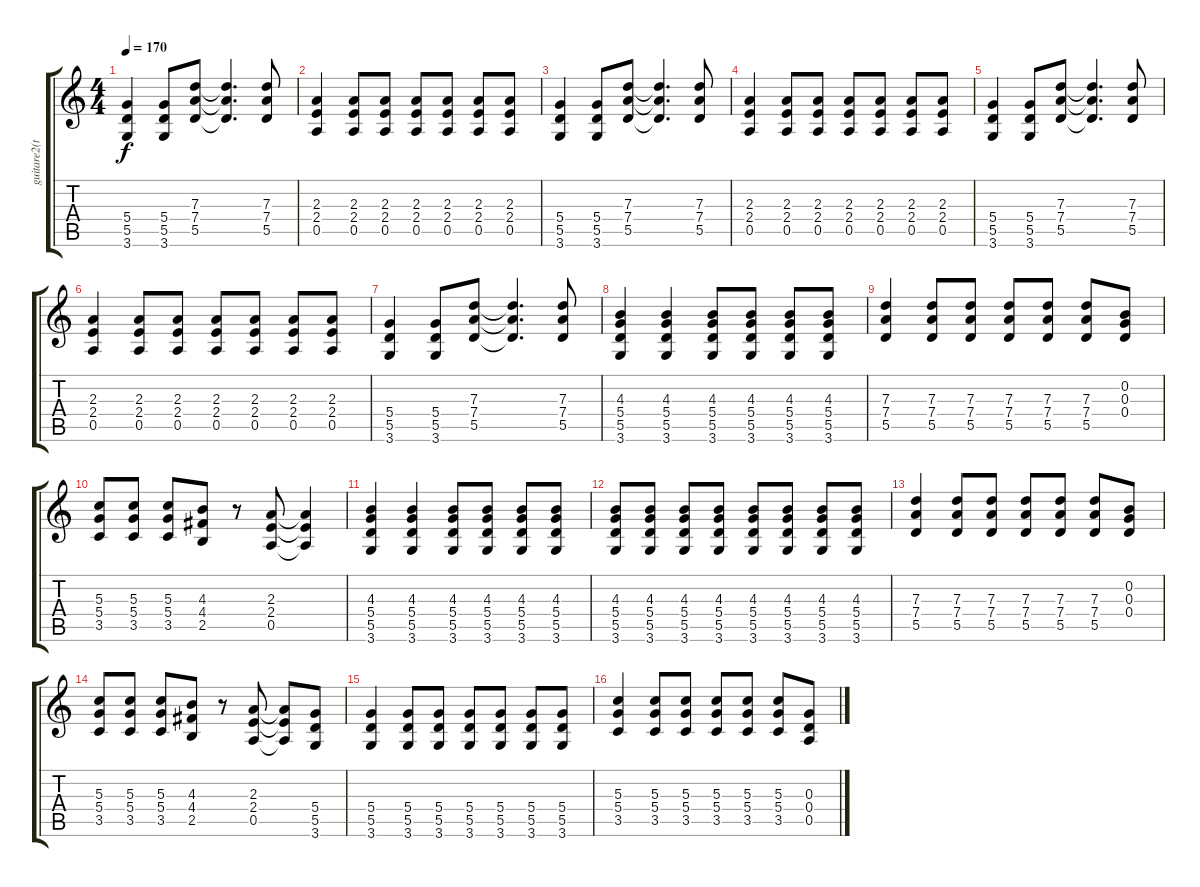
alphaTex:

\track ("guitare2(tim)" "guitare2(t") {instrument distortionguitar}
\staff {score tabs}
\tuning (E4 B3 G3 D3 A2 E2) {hide}
\ts (4 4)
\tempo 170
\clef g2
\ks c
(5.4 5.5 3.6).4{dy f} (5.4 5.5 3.6).8 (7.3 7.4 5.5).8 (7.3{t} 7.4{t} 5.5{t}).4{d} (7.3 7.4 5.5).8 |
(2.3 2.4 0.5).4{volume 13} (2.3 2.4 0.5).8 (2.3 2.4 0.5).8 (2.3 2.4 0.5).8 (2.3 2.4 0.5).8 (2.3 2.4 0.5).8 (2.3 2.4 0.5).8 |
(5.4 5.5 3.6).4 (5.4 5.5 3.6).8 (7.3 7.4 5.5).8 (7.3{t} 7.4{t} 5.5{t}).4{d} (7.3 7.4 5.5).8 |
(2.3 2.4 0.5).4{volume 13} (2.3 2.4 0.5).8 (2.3 2.4 0.5).8 (2.3 2.4 0.5).8 (2.3 2.4 0.5).8 (2.3 2.4 0.5).8 (2.3 2.4 0.5).8 |
(5.4 5.5 3.6).4 (5.4 5.5 3.6).8 (7.3 7.4 5.5).8 (7.3{t} 7.4{t} 5.5{t}).4{d} (7.3 7.4 5.5).8 |
(2.3 2.4 0.5).4{volume 13} (2.3 2.4 0.5).8 (2.3 2.4 0.5).8 (2.3 2.4 0.5).8 (2.3 2.4 0.5).8 (2.3 2.4 0.5).8 (2.3 2.4 0.5).8 |
(5.4 5.5 3.6).4 (5.4 5.5 3.6).8 (7.3 7.4 5.5).8 (7.3{t} 7.4{t} 5.5{t}).4{d} (7.3 7.4 5.5).8 |
(4.3 5.4 5.5 3.6).4{volume 16} (4.3 5.4 5.5 3.6).4 (4.3 5.4 5.5 3.6).8 (4.3 5.4 5.5 3.6).8 (4.3 5.4 5.5 3.6).8 (4.3 5.4 5.5 3.6).8 |
(7.3 7.4 5.5).4 (7.3 7.4 5.5).8 (7.3 7.4 5.5).8 (7.3 7.4 5.5).8 (7.3 7.4 5.5).8 (7.3 7.4 5.5).8 (0.2 0.3 0.4).8 |
(5.3 5.4 3.5).8 (5.3 5.4 3.5).8 (5.3 5.4 3.5).8 (4.3 4.4 2.5).8 r.8 (2.3 2.4 0.5).8 (2.3{t} 2.4{t} 0.5{t}).4 |
(4.3 5.4 5.5 3.6).4 (4.3 5.4 5.5 3.6).4 (4.3 5.4 5.5 3.6).8 (4.3 5.4 5.5 3.6).8 (4.3 5.4 5.5 3.6).8 (4.3 5.4 5.5 3.6).8 |
(4.3 5.4 5.5 3.6).8 (4.3 5.4 5.5 3.6).8 (4.3 5.4 5.5 3.6).8 (4.3 5.4 5.5 3.6).8 (4.3 5.4 5.5 3.6).8 (4.3 5.4 5.5 3.6).8 (4.3 5.4 5.5 3.6).8 (4.3 5.4 5.5 3.6).8 |
(7.3 7.4 5.5).4 (7.3 7.4 5.5).8 (7.3 7.4 5.5).8 (7.3 7.4 5.5).8 (7.3 7.4 5.5).8 (7.3 7.4 5.5).8 (0.2 0.3 0.4).8 |
(5.3 5.4 3.5).8 (5.3 5.4 3.5).8 (5.3 5.4 3.5).8 (4.3 4.4 2.5).8 r.8 (2.3 2.4 0.5).8 (2.3{t} 2.4{t} 0.5{t}).8 (5.4 5.5 3.6).8 |
(5.4 5.5 3.6).4 (5.4 5.5 3.6).8 (5.4 5.5 3.6).8 (5.4 5.5 3.6).8 (5.4 5.5 3.6).8 (5.4 5.5 3.6).8 (5.4 5.5 3.6).8 |
(5.3 5.4 3.5).4 (5.3 5.4 3.5).8 (5.3 5.4 3.5).8 (5.3 5.4 3.5).8 (5.3 5.4 3.5).8 (5.3 5.4 3.5).8 (0.3 0.4 0.5).8
